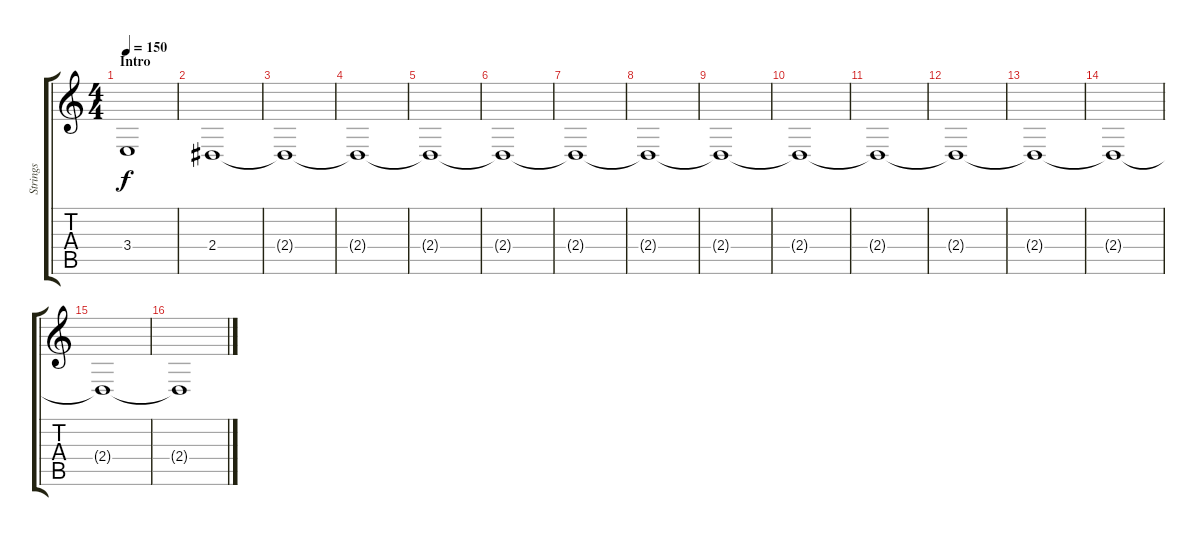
\track ("Strings" "Strings") {instrument stringensemble1}
\staff {score tabs}
\tuning (Eb4 Bb3 Gb3 Db3 Ab2 Eb2) {hide}
\ts (4 4)
\section ("" "Intro")
\tempo 150
\tempo 140
\tempo 150
\clef g2
\ks c
3.4.1{dy f instrument stringensemble1} |
2.4.1 |
2.4{t}.1 |
2.4{t}.1 |
2.4{t}.1 |
2.4{t}.1 |
2.4{t}.1 |
2.4{t}.1 |
2.4{t}.1 |
2.4{t}.1 |
2.4{t}.1 |
2.4{t}.1 |
2.4{t}.1 |
2.4{t}.1 |
2.4{t}.1 |
2.4{t}.1
